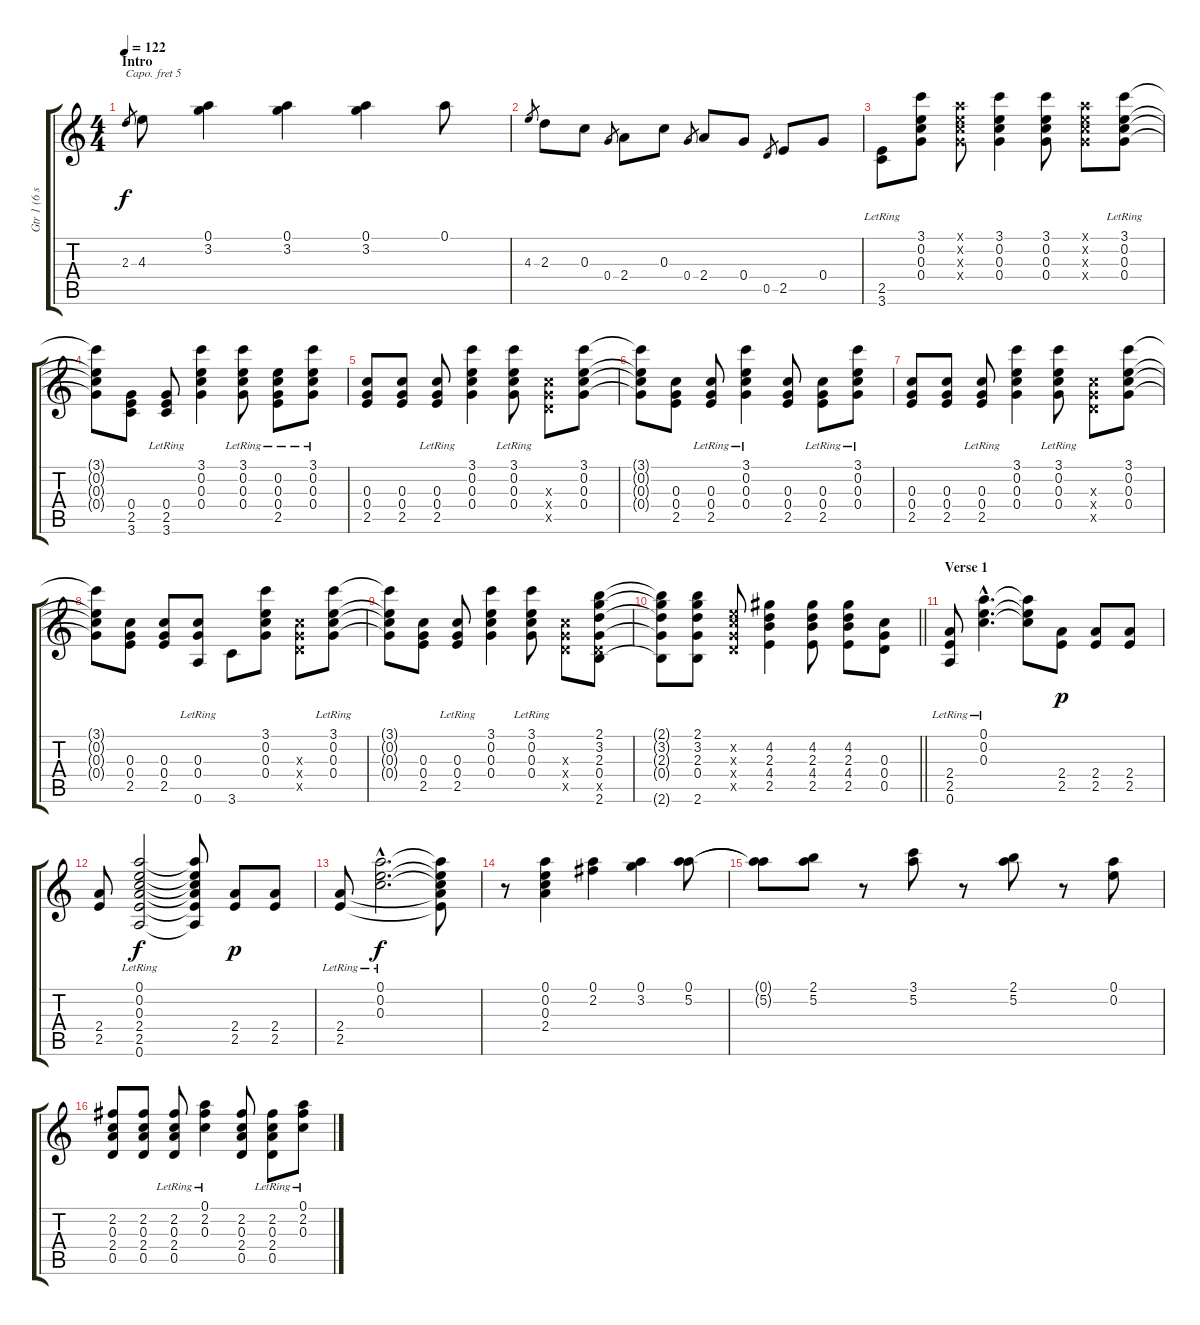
\track ("Gtr 1 (6 stg. acous. - Capo 5th fret)" "Gtr 1 (6 s") {instrument acousticguitarsteel}
\staff {score tabs}
\capo 5
\tuning (E4 B3 G3 D3 A2 E2) {hide}
\ts (4 4)
\section ("" "Intro")
\tempo 122
\clef g2
\ks c
2.3.8{gr dy f instrument acousticguitarsteel} 4.3.8 (0.1 3.2).4 (0.1 3.2).4 (0.1 3.2).4 0.1.8 |
4.3.8{gr} 2.3.8 0.3.8 0.4.8{gr} 2.4.8 0.3.8 0.4.8{gr} 2.4.8 0.4.8 0.5.8{gr} 2.5.8 0.4.8 |
(2.5{lr} 3.6{lr}).8 (3.1 0.2 0.3 0.4).8 (0.1{x} 0.2{x} 0.3{x} 0.4{x}).8 (3.1 0.2 0.3 0.4).4 (3.1 0.2 0.3 0.4).8 (0.1{x} 0.2{x} 0.3{x} 0.4{x}).8 (3.1{lr} 0.2{lr} 0.3{lr} 0.4{lr}).8 |
(3.1{t} 0.2{t} 0.3{t} 0.4{t}).8 (0.4 2.5 3.6).8 (0.4{lr} 2.5{lr} 3.6{lr}).8 (3.1 0.2 0.3 0.4).4 (3.1{lr} 0.2 0.3 0.4).8 (0.2 0.3 0.4 2.5{lr}).8 (3.1{lr} 0.2{lr} 0.3 0.4).8 |
(0.3 0.4 2.5).8 (0.3 0.4 2.5).8 (0.3 0.4 2.5{lr}).8 (3.1 0.2 0.3 0.4).4 (3.1{lr} 0.2{lr} 0.3 0.4).8 (0.3{x} 0.4{x} 0.5{x}).8 (3.1 0.2 0.3 0.4).8 |
(3.1{t} 0.2{t} 0.3{t} 0.4{t}).8 (0.3 0.4 2.5).8 (0.3 0.4 2.5{lr}).8 (3.1{lr} 0.2{lr} 0.3 0.4).4 (0.3 0.4 2.5).8 (0.3 0.4 2.5{lr}).8 (3.1{lr} 0.2{lr} 0.3 0.4).8 |
(0.3 0.4 2.5).8 (0.3 0.4 2.5).8 (0.3 0.4 2.5{lr}).8 (3.1 0.2 0.3 0.4).4 (3.1{lr} 0.2{lr} 0.3 0.4).8 (0.3{x} 0.4{x} 0.5{x}).8 (3.1 0.2 0.3 0.4).8 |
(3.1{t} 0.2{t} 0.3{t} 0.4{t}).8 (0.3 0.4 2.5).8 (0.3 0.4 2.5).8 (0.3{lr} 0.4{lr} 0.6).8 3.6.8 (3.1 0.2 0.3 0.4).8 (0.3{x} 0.4{x} 0.5{x}).8 (3.1{lr} 0.2{lr} 0.3 0.4).8 |
(3.1{t} 0.2{t} 0.3{t} 0.4{t}).8 (0.3 0.4 2.5).8 (0.3 0.4 2.5{lr}).8 (3.1 0.2 0.3 0.4).4 (3.1{lr} 0.2{lr} 0.3 0.4).8 (0.3{x} 0.4{x} 0.5{x}).8 (2.1 3.2 2.3 0.4 0.5{x} 2.6).8 |
\barLineRight lightlight
(2.1{t} 3.2{t} 2.3{t} 0.4{t} 2.6{t}).8 (2.1 3.2 2.3 0.4 2.6).8 (0.2{x} 0.3{x} 0.4{x} 0.5{x}).8 (4.2 2.3 4.4 2.5).4 (4.2 2.3 4.4 2.5).8 (4.2 2.3 4.4 2.5).8 (0.3 0.4 0.5).8 |
\section ("" "Verse 1")
(2.4{lr} 2.5{lr} 0.6{lr}).8 (0.1{hac lr} 0.2{hac lr} 0.3{hac lr}).4{d} (0.1{t} 0.2{t} 0.3{t}).8 (2.4 2.5).8{dy p} (2.4 2.5).8 (2.4 2.5).8 |
(2.4 2.5).8 (0.1{lr} 0.2{lr} 0.3{lr} 2.4{lr} 2.5{lr} 0.6{lr}).2{dy f} (0.1{t} 0.2{t} 0.3{t} 2.4{t} 2.5{t} 0.6{t}).8 (2.4 2.5).8{dy p} (2.4 2.5).8 |
(2.4{lr} 2.5{lr}).8 (0.1{hac lr} 0.2{hac lr} 0.3{hac lr}).2{d dy f} (0.1{t} 0.2{t} 0.3{t} 2.4{t} 2.5{t}).8 |
r.8 (0.1 0.2 0.3 2.4).4 (0.1 2.2).4 (0.1 3.2).4 (0.1 5.2).8 |
(0.1{t} 5.2{t}).8 (2.1 5.2).8 r.8 (3.1 5.2).8 r.8 (2.1 5.2).8 r.8 (0.1 0.2).8 |
(2.2 0.3 2.4 0.5).8 (2.2 0.3 2.4 0.5).8 (2.2 0.3 2.4{lr} 0.5{lr}).8 (0.1{lr} 2.2 0.3).4 (2.2 0.3 2.4 0.5).8 (2.2 0.3 2.4{lr} 0.5{lr}).8 (0.1{lr} 2.2 0.3).8
